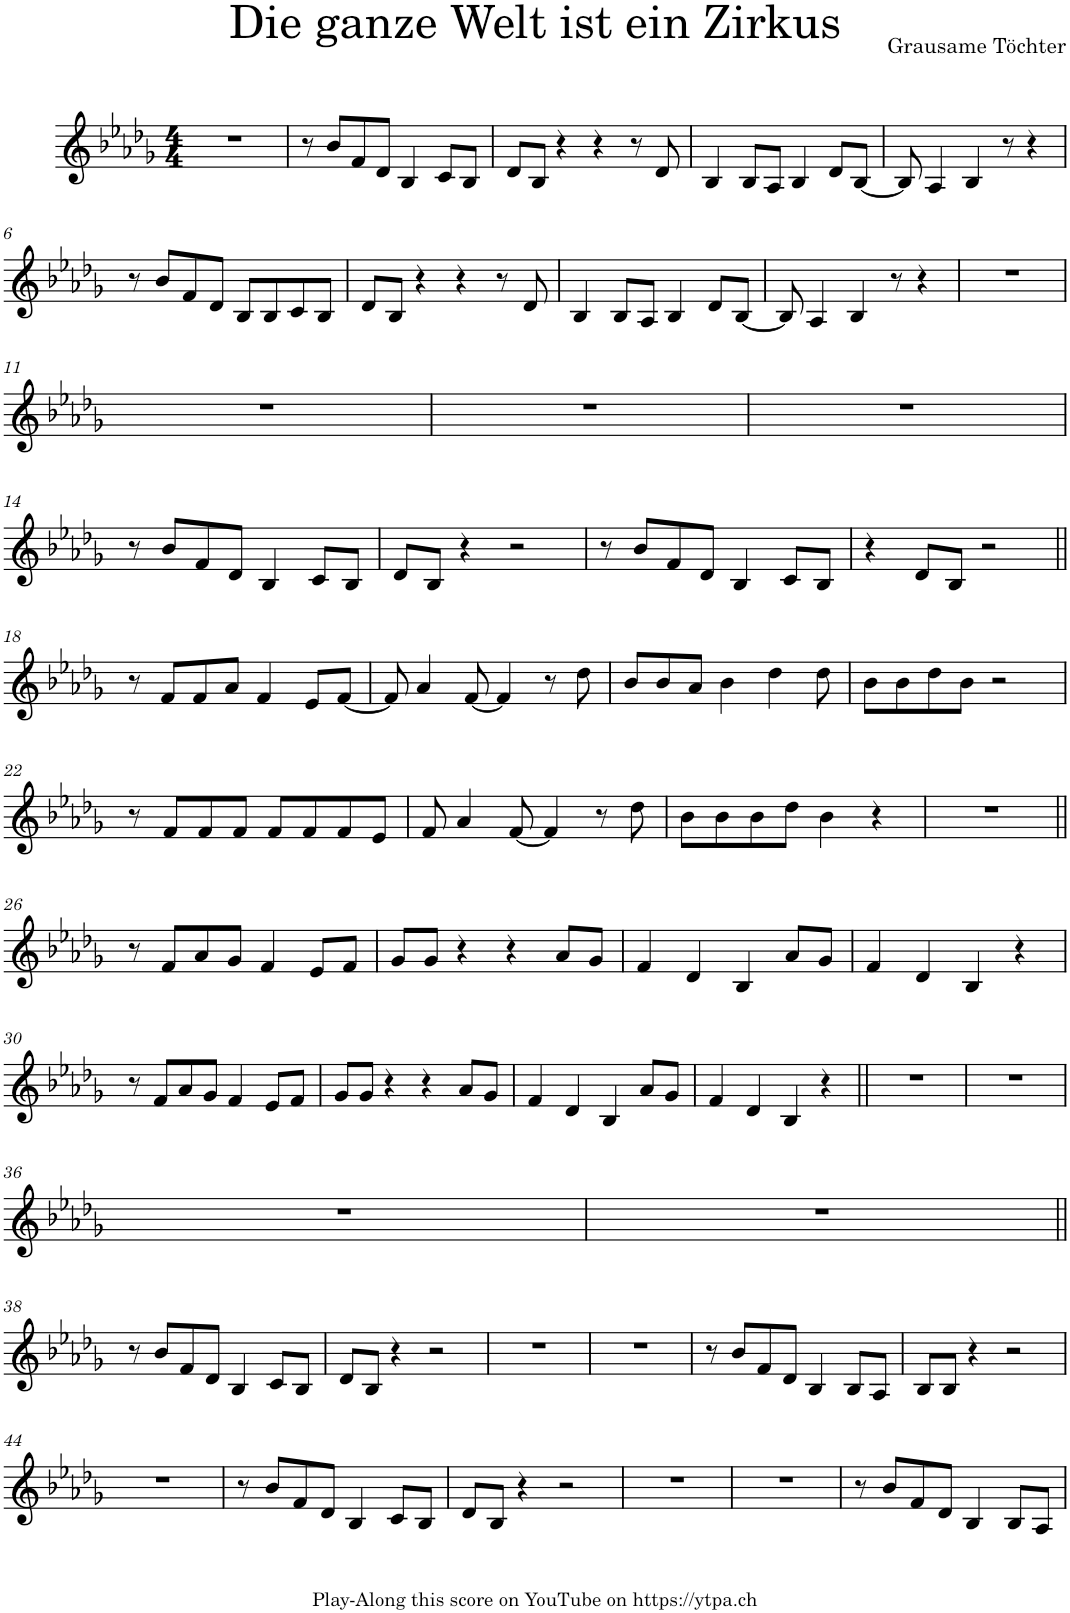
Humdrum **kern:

**kern
*part1
*staff1
*I"Voice in C
*clefG2
*k[b-e-a-d-g-]
*M4/4
=1
1r
=2
8r
8b-/L
8f/
8d-/J
4B-/
8c/L
8B-/J
=3
8d-/L
8B-/J
4r
4r
8r
8d-/
=4
4B-/
8B-/L
8A-/J
4B-/
8d-/L
[8B-/J
=5
8B-/]
4A-/
4B-/
8r
4r
!!LO:LB:g=z
=6
8r
8b-/L
8f/
8d-/J
8B-/L
8B-/
8c/
8B-/J
=7
8d-/L
8B-/J
4r
4r
8r
8d-/
=8
4B-/
8B-/L
8A-/J
4B-/
8d-/L
[8B-/J
=9
8B-/]
4A-/
4B-/
8r
4r
=10
1r
!!LO:LB:g=z
=11
1r
=12
1r
=13
1r
!!LO:LB:g=z
=14
8r
8b-/L
8f/
8d-/J
4B-/
8c/L
8B-/J
=15
8d-/L
8B-/J
4r
2r
=16
8r
8b-/L
8f/
8d-/J
4B-/
8c/L
8B-/J
=17
4r
8d-/L
8B-/J
2r
!!LO:LB:g=z
=18||
8r
8f/L
8f/
8a-/J
4f/
8e-/L
[8f/J
=19
8f/]
4a-/
[8f/
4f/]
8r
8dd-\
=20
8b-/L
8b-/
8a-/J
4b-\
4dd-\
8dd-\
=21
8b-\L
8b-\
8dd-\
8b-\J
2r
!!LO:LB:g=z
=22
8r
8f/L
8f/
8f/J
8f/L
8f/
8f/
8e-/J
=23
8f/
4a-/
[8f/
4f/]
8r
8dd-\
=24
8b-\L
8b-\
8b-\
8dd-\J
4b-\
4r
=25
1r
!!LO:LB:g=z
=26||
8r
8f/L
8a-/
8g-/J
4f/
8e-/L
8f/J
=27
8g-/L
8g-/J
4r
4r
8a-/L
8g-/J
=28
4f/
4d-/
4B-/
8a-/L
8g-/J
=29
4f/
4d-/
4B-/
4r
!!LO:LB:g=z
=30
8r
8f/L
8a-/
8g-/J
4f/
8e-/L
8f/J
=31
8g-/L
8g-/J
4r
4r
8a-/L
8g-/J
=32
4f/
4d-/
4B-/
8a-/L
8g-/J
=33
4f/
4d-/
4B-/
4r
=34||
1r
=35
1r
!!LO:LB:g=z
=36
1r
=37
1r
!!LO:LB:g=z
=38||
8r
8b-/L
8f/
8d-/J
4B-/
8c/L
8B-/J
=39
8d-/L
8B-/J
4r
2r
=40
1r
=41
1r
=42
8r
8b-/L
8f/
8d-/J
4B-/
8B-/L
8A-/J
=43
8B-/L
8B-/J
4r
2r
!!LO:LB:g=z
=44
1r
=45
8r
8b-/L
8f/
8d-/J
4B-/
8c/L
8B-/J
=46
8d-/L
8B-/J
4r
2r
=47
1r
=48
1r
=49
8r
8b-/L
8f/
8d-/J
4B-/
8B-/L
8A-/J
=
*-
